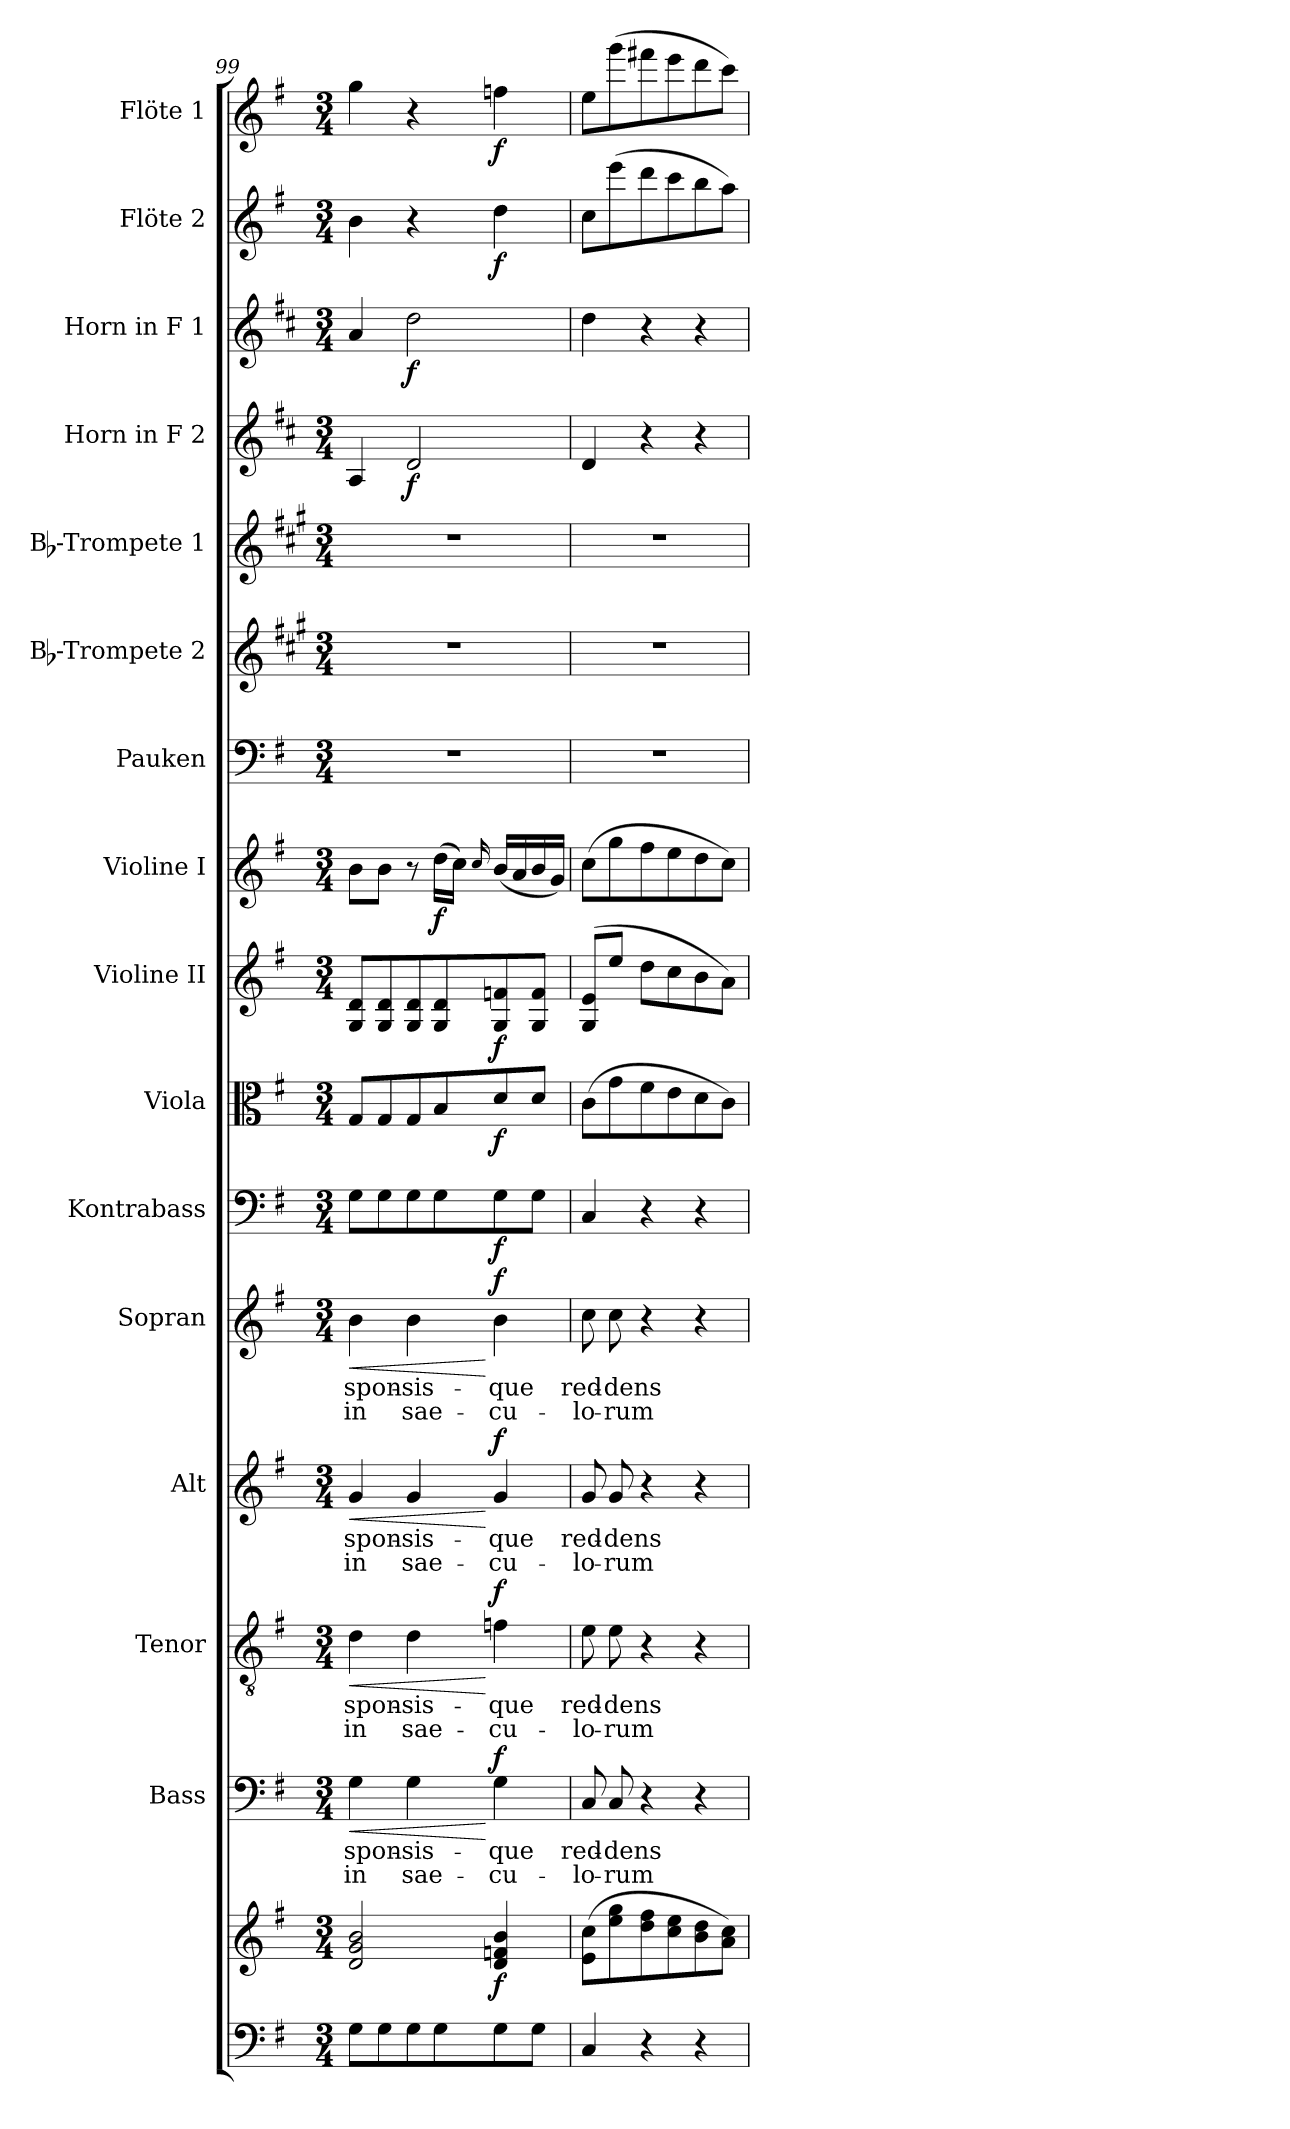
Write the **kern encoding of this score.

**kern	**kern	**dynam	**kern	**text	**text	**dynam	**kern	**text	**text	**dynam	**kern	**text	**text	**dynam	**kern	**text	**text	**dynam	**kern	**dynam	**kern	**dynam	**kern	**dynam	**kern	**dynam	**kern	**kern	**kern	**kern	**dynam	**kern	**dynam	**kern	**dynam	**kern	**dynam
*part16	*part16	*part16	*part15	*part15	*part15	*part15	*part14	*part14	*part14	*part14	*part13	*part13	*part13	*part13	*part12	*part12	*part12	*part12	*part11	*part11	*part10	*part10	*part9	*part9	*part8	*part8	*part7	*part6	*part5	*part4	*part4	*part3	*part3	*part2	*part2	*part1	*part1
*staff17	*staff16	*staff16/17	*staff15	*staff15	*staff15	*staff15	*staff14	*staff14	*staff14	*staff14	*staff13	*staff13	*staff13	*staff13	*staff12	*staff12	*staff12	*staff12	*staff11	*staff11	*staff10	*staff10	*staff9	*staff9	*staff8	*staff8	*staff7	*staff6	*staff5	*staff4	*staff4	*staff3	*staff3	*staff2	*staff2	*staff1	*staff1
*	*	*	*I"Bass	*	*	*	*I"Tenor	*	*	*	*I"Alt	*	*	*	*I"Sopran	*	*	*	*I"Kontrabass	*	*I"Viola	*	*I"Violine II	*	*I"Violine I	*	*I"Pauken	*I"Bb-Trompete 2	*I"Bb-Trompete 1	*I"Horn in F 2	*	*I"Horn in F 1	*	*I"Flöte 2	*	*I"Flöte 1	*
*	*	*	*I'B.	*	*	*	*I'T.	*	*	*	*I'A.	*	*	*	*I'S.	*	*	*	*I'Kb.	*	*I'Vla.	*	*I'Vl. II	*	*I'Vl. I	*	*I'Pk.	*I'Bb Trp. 2	*I'Bb Trp. 1	*	*	*	*	*I'Fl. 2	*	*I'Fl. 1	*
!!LO:PB:g=z
*clefF4	*clefG2	*	*clefF4	*	*	*	*clefGv2	*	*	*	*clefG2	*	*	*	*clefG2	*	*	*	*clefF4	*	*clefC3	*	*clefG2	*	*clefG2	*	*clefF4	*clefG2	*clefG2	*clefG2	*	*clefG2	*	*clefG2	*	*clefG2	*
*	*	*	*	*	*	*	*	*	*	*	*	*	*	*	*	*	*	*	*ITrd7c12	*	*	*	*	*	*	*	*	*ITrd1c2	*ITrd1c2	*ITrd4c7	*	*ITrd4c7	*	*	*	*	*
*k[f#]	*k[f#]	*	*k[f#]	*	*	*	*k[f#]	*	*	*	*k[f#]	*	*	*	*k[f#]	*	*	*	*k[f#]	*	*k[f#]	*	*k[f#]	*	*k[f#]	*	*k[f#]	*k[f#]	*k[f#]	*k[f#]	*	*k[f#]	*	*k[f#]	*	*k[f#]	*
*G:	*G:	*	*G:	*	*	*	*G:	*	*	*	*G:	*	*	*	*G:	*	*	*	*G:	*	*G:	*	*G:	*	*G:	*	*G:	*G:	*G:	*G:	*	*G:	*	*G:	*	*G:	*
*M3/4	*M3/4	*	*M3/4	*	*	*	*M3/4	*	*	*	*M3/4	*	*	*	*M3/4	*	*	*	*M3/4	*	*M3/4	*	*M3/4	*	*M3/4	*	*M3/4	*M3/4	*M3/4	*M3/4	*	*M3/4	*	*M3/4	*	*M3/4	*
=99	=99	=99	=99	=99	=99	=99	=99	=99	=99	=99	=99	=99	=99	=99	=99	=99	=99	=99	=99	=99	=99	=99	=99	=99	=99	=99	=99	=99	=99	=99	=99	=99	=99	=99	=99	=99	=99
!	!	!	!	!LO:LY:b	!LO:LY:b	!LO:HP:b	!	!LO:LY:b	!LO:LY:b	!LO:HP:b	!	!LO:LY:b	!LO:LY:b	!LO:HP:b	!	!LO:LY:b	!LO:LY:b	!LO:HP:b	!	!	!	!	!	!	!	!	!	!	!	!	!	!	!	!	!	!	!
8G\L	2d/ 2g/ 2b/	.	4G\	spon-	in	<	4d\	spon-	in	<	4g/	spon-	in	<	4b\	spon-	in	<	8GG\L	.	8G/L	.	8G/ 8d/L	.	8b\L	.	2.r	2.r	2.r	4D/	.	4d/	.	4b\	.	4gg\	.
8G\	.	.	.	.	.	.	.	.	.	.	.	.	.	.	.	.	.	.	8GG\	.	8G/	.	8G/ 8d/	.	8b\J	.	.	.	.	.	.	.	.	.	.	.	.
!	!	!	!	!LO:LY:b	!LO:LY:b	!	!	!LO:LY:b	!LO:LY:b	!	!	!LO:LY:b	!LO:LY:b	!	!	!LO:LY:b	!LO:LY:b	!	!	!	!	!	!	!	!	!	!	!	!	!	!LO:DY:b	!	!LO:DY:b	!	!	!	!
8G\	.	.	4G\	-sis-	sae-	.	4d\	-sis-	sae-	.	4g/	-sis-	sae-	.	4b\	-sis-	sae-	.	8GG\	.	8G/	.	8G/ 8d/	.	8r	.	.	.	.	2G/	f	2g\	f	4r	.	4r	.
!	!	!	!	!	!	!	!	!	!	!	!	!	!	!	!	!	!	!	!	!	!	!	!	!	!	!LO:DY:b	!	!	!	!	!	!	!	!	!	!	!
8G\	.	.	.	.	.	.	.	.	.	.	.	.	.	.	.	.	.	.	8GG\	.	8B/	.	8G/ 8d/	.	(>16dd\LL	f	.	.	.	.	.	.	.	.	.	.	.
.	.	.	.	.	.	.	.	.	.	.	.	.	.	.	.	.	.	.	.	.	.	.	.	.	16cc\JJ)	.	.	.	.	.	.	.	.	.	.	.	.
.	.	.	.	.	.	.	.	.	.	.	.	.	.	.	.	.	.	.	.	.	.	.	.	.	16qqcc/	.	.	.	.	.	.	.	.	.	.	.	.
!	!	!LO:DY:b	!	!LO:LY:b	!LO:LY:b	!LO:DY:n=1:a	!	!LO:LY:b	!LO:LY:b	!LO:DY:n=1:a	!	!LO:LY:b	!LO:LY:b	!LO:DY:n=1:a	!	!LO:LY:b	!LO:LY:b	!LO:DY:n=1:a	!	!LO:DY:b	!	!LO:DY:b	!	!LO:DY:b	!	!	!	!	!	!	!	!	!	!	!LO:DY:b	!	!LO:DY:b
8G\	4d/ 4fn/ 4b/	f	4G\	-que	-cu-	[ f	4fn\	-que	-cu-	[ f	4g/	-que	-cu-	[ f	4b\	-que	-cu-	[ f	8GG\	f	8d/	f	8G/ 8fn/	f	(<16b/LL	.	.	.	.	.	.	.	.	4dd\	f	4ffn\	f
.	.	.	.	.	.	.	.	.	.	.	.	.	.	.	.	.	.	.	.	.	.	.	.	.	16a/	.	.	.	.	.	.	.	.	.	.	.	.
8G\J	.	.	.	.	.	.	.	.	.	.	.	.	.	.	.	.	.	.	8GG\J	.	8d/J	.	8G/ 8f/J	.	16b/	.	.	.	.	.	.	.	.	.	.	.	.
.	.	.	.	.	.	.	.	.	.	.	.	.	.	.	.	.	.	.	.	.	.	.	.	.	16g/JJ)	.	.	.	.	.	.	.	.	.	.	.	.
=100	=100	=100	=100	=100	=100	=100	=100	=100	=100	=100	=100	=100	=100	=100	=100	=100	=100	=100	=100	=100	=100	=100	=100	=100	=100	=100	=100	=100	=100	=100	=100	=100	=100	=100	=100	=100	=100
!	!	!	!	!LO:LY:b	!LO:LY:b	!	!	!LO:LY:b	!LO:LY:b	!	!	!LO:LY:b	!LO:LY:b	!	!	!LO:LY:b	!LO:LY:b	!	!	!	!	!	!	!	!	!	!	!	!	!	!	!	!	!	!	!	!
4C/	(>8e\ 8cc\L	.	8C/	red-	-lo-	.	8e\	red-	-lo-	.	8g/	red-	-lo-	.	8cc\	red-	-lo-	.	4CC/	.	(>8c\L	.	(>8G/ 8e/L	.	(>8cc\L	.	2.r	2.r	2.r	4G/	.	4g\	.	8cc\L	.	8ee\L	.
!	!	!	!	!LO:LY:b	!LO:LY:b	!	!	!LO:LY:b	!LO:LY:b	!	!	!LO:LY:b	!LO:LY:b	!	!	!LO:LY:b	!LO:LY:b	!	!	!	!	!	!	!	!	!	!	!	!	!	!	!	!	!	!	!	!
.	8ee\ 8gg\	.	8C/	-dens	-rum	.	8e\	-dens	-rum	.	8g/	-dens	-rum	.	8cc\	-dens	-rum	.	.	.	8g\	.	8ee/J	.	8gg\	.	.	.	.	.	.	.	.	(>8eee\	.	(>8ggg\	.
4r	8dd\ 8ff#\	.	4r	.	.	.	4r	.	.	.	4r	.	.	.	4r	.	.	.	4r	.	8f#\	.	8dd\L	.	8ff#\	.	.	.	.	4r	.	4r	.	8ddd\	.	8fff#X\	.
.	8cc\ 8ee\	.	.	.	.	.	.	.	.	.	.	.	.	.	.	.	.	.	.	.	8e\	.	8cc\	.	8ee\	.	.	.	.	.	.	.	.	8ccc\	.	8eee\	.
4r	8b\ 8dd\	.	4r	.	.	.	4r	.	.	.	4r	.	.	.	4r	.	.	.	4r	.	8d\	.	8b\	.	8dd\	.	.	.	.	4r	.	4r	.	8bb\	.	8ddd\	.
.	8a\ 8cc\J)	.	.	.	.	.	.	.	.	.	.	.	.	.	.	.	.	.	.	.	8c\J)	.	8a\J)	.	8cc\J)	.	.	.	.	.	.	.	.	8aa\J)	.	8ccc\J)	.
=	=	=	=	=	=	=	=	=	=	=	=	=	=	=	=	=	=	=	=	=	=	=	=	=	=	=	=	=	=	=	=	=	=	=	=	=	=
*-	*-	*-	*-	*-	*-	*-	*-	*-	*-	*-	*-	*-	*-	*-	*-	*-	*-	*-	*-	*-	*-	*-	*-	*-	*-	*-	*-	*-	*-	*-	*-	*-	*-	*-	*-	*-	*-
